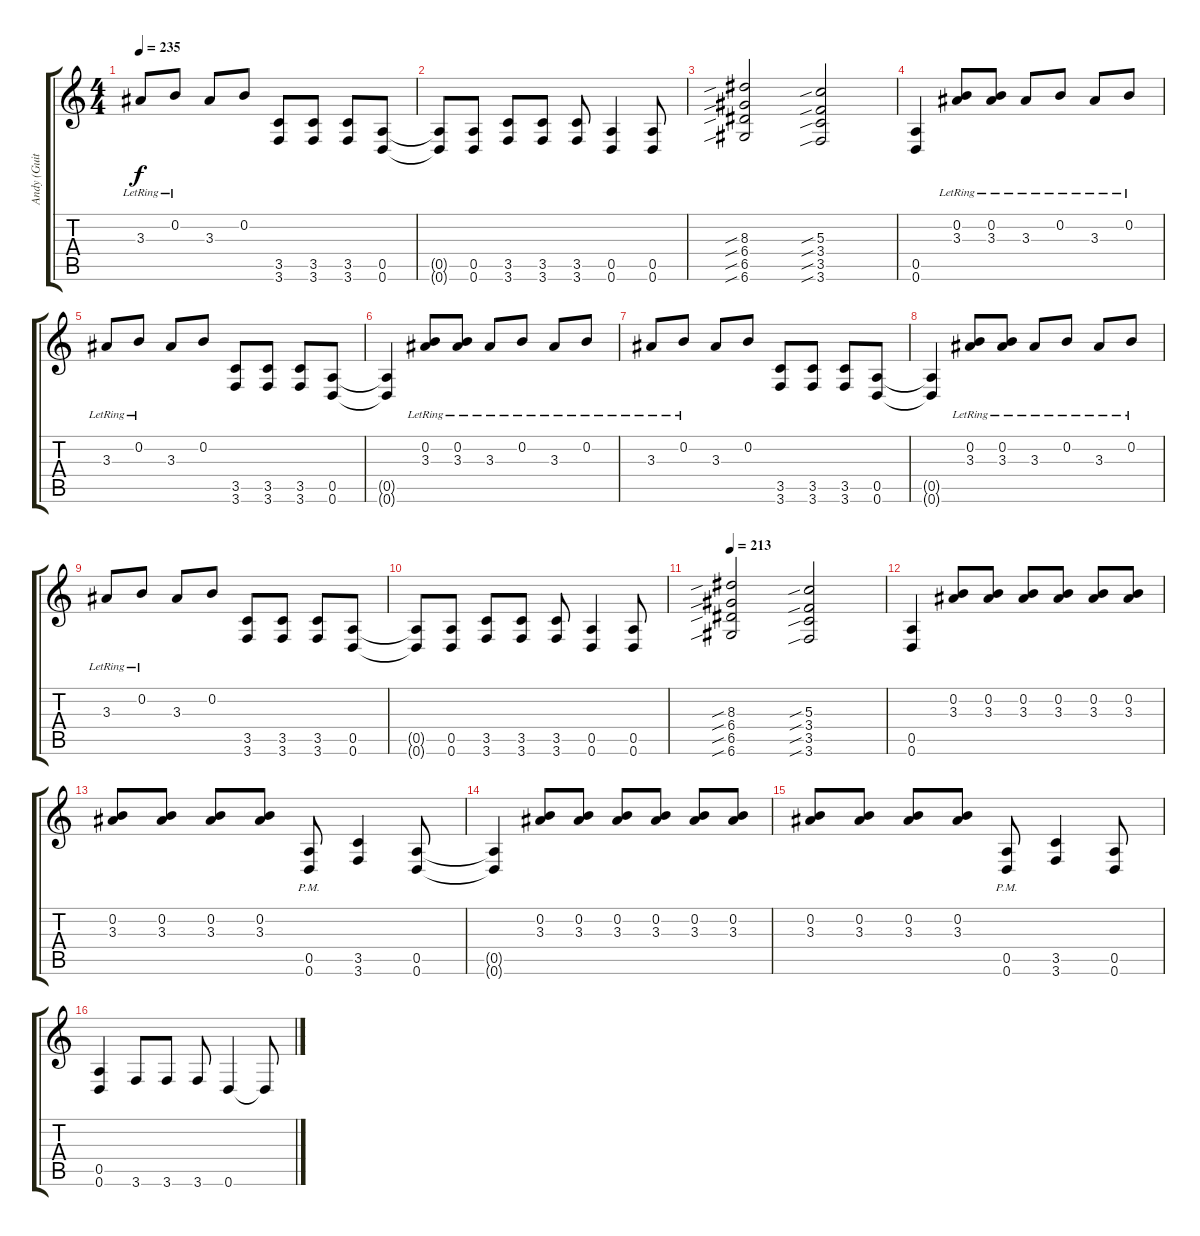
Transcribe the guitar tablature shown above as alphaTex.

\track ("Andy (Guitar right)" "Andy (Guit") {instrument distortionguitar}
\staff {score tabs}
\tuning (E4 B3 G3 D3 A2 D2) {hide}
\ts (4 4)
\tempo 235
\clef g2
\ks c
3.3{lr}.8{dy f} 0.2{lr}.8 3.3.8 0.2.8 (3.5 3.6).8 (3.5 3.6).8 (3.5 3.6).8 (0.5 0.6).8 |
(0.5{t} 0.6{t}).8 (0.5 0.6).8 (3.5 3.6).8 (3.5 3.6).8 (3.5 3.6).8 (0.5 0.6).4 (0.5 0.6).8 |
(8.3{sib} 6.4{sib} 6.5{sib} 6.6{sib}).2 (5.3{sib} 3.4{sib} 3.5{sib} 3.6{sib}).2 |
(0.5 0.6).4 (0.2{lr} 3.3{lr}).8 (0.2{lr} 3.3{lr}).8 3.3{lr}.8 0.2{lr}.8 3.3{lr}.8 0.2{lr}.8 |
3.3{lr}.8 0.2{lr}.8 3.3.8 0.2.8 (3.5 3.6).8 (3.5 3.6).8 (3.5 3.6).8 (0.5 0.6).8 |
(0.5{t} 0.6{t}).4 (0.2{lr} 3.3{lr}).8 (0.2{lr} 3.3{lr}).8 3.3{lr}.8 0.2{lr}.8 3.3{lr}.8 0.2{lr}.8 |
3.3{lr}.8 0.2{lr}.8 3.3.8 0.2.8 (3.5 3.6).8 (3.5 3.6).8 (3.5 3.6).8 (0.5 0.6).8 |
(0.5{t} 0.6{t}).4 (0.2{lr} 3.3{lr}).8 (0.2{lr} 3.3{lr}).8 3.3{lr}.8 0.2{lr}.8 3.3{lr}.8 0.2{lr}.8 |
3.3{lr}.8 0.2{lr}.8 3.3.8 0.2.8 (3.5 3.6).8 (3.5 3.6).8 (3.5 3.6).8 (0.5 0.6).8 |
(0.5{t} 0.6{t}).8 (0.5 0.6).8 (3.5 3.6).8 (3.5 3.6).8 (3.5 3.6).8 (0.5 0.6).4 (0.5 0.6).8 |
\tempo 213
(8.3{sib} 6.4{sib} 6.5{sib} 6.6{sib}).2 (5.3{sib} 3.4{sib} 3.5{sib} 3.6{sib}).2 |
(0.5 0.6).4 (0.2 3.3).8 (0.2 3.3).8 (0.2 3.3).8 (0.2 3.3).8 (0.2 3.3).8 (0.2 3.3).8 |
(0.2 3.3).8 (0.2 3.3).8 (0.2 3.3).8 (0.2 3.3).8 (0.5{pm} 0.6{pm}).8 (3.5 3.6).4 (0.5 0.6).8 |
(0.5{t} 0.6{t}).4 (0.2 3.3).8 (0.2 3.3).8 (0.2 3.3).8 (0.2 3.3).8 (0.2 3.3).8 (0.2 3.3).8 |
(0.2 3.3).8 (0.2 3.3).8 (0.2 3.3).8 (0.2 3.3).8 (0.5{pm} 0.6{pm}).8 (3.5 3.6).4 (0.5 0.6).8 |
(0.5 0.6).4 3.6.8 3.6.8 3.6.8 0.6.4 0.6{t}.8
